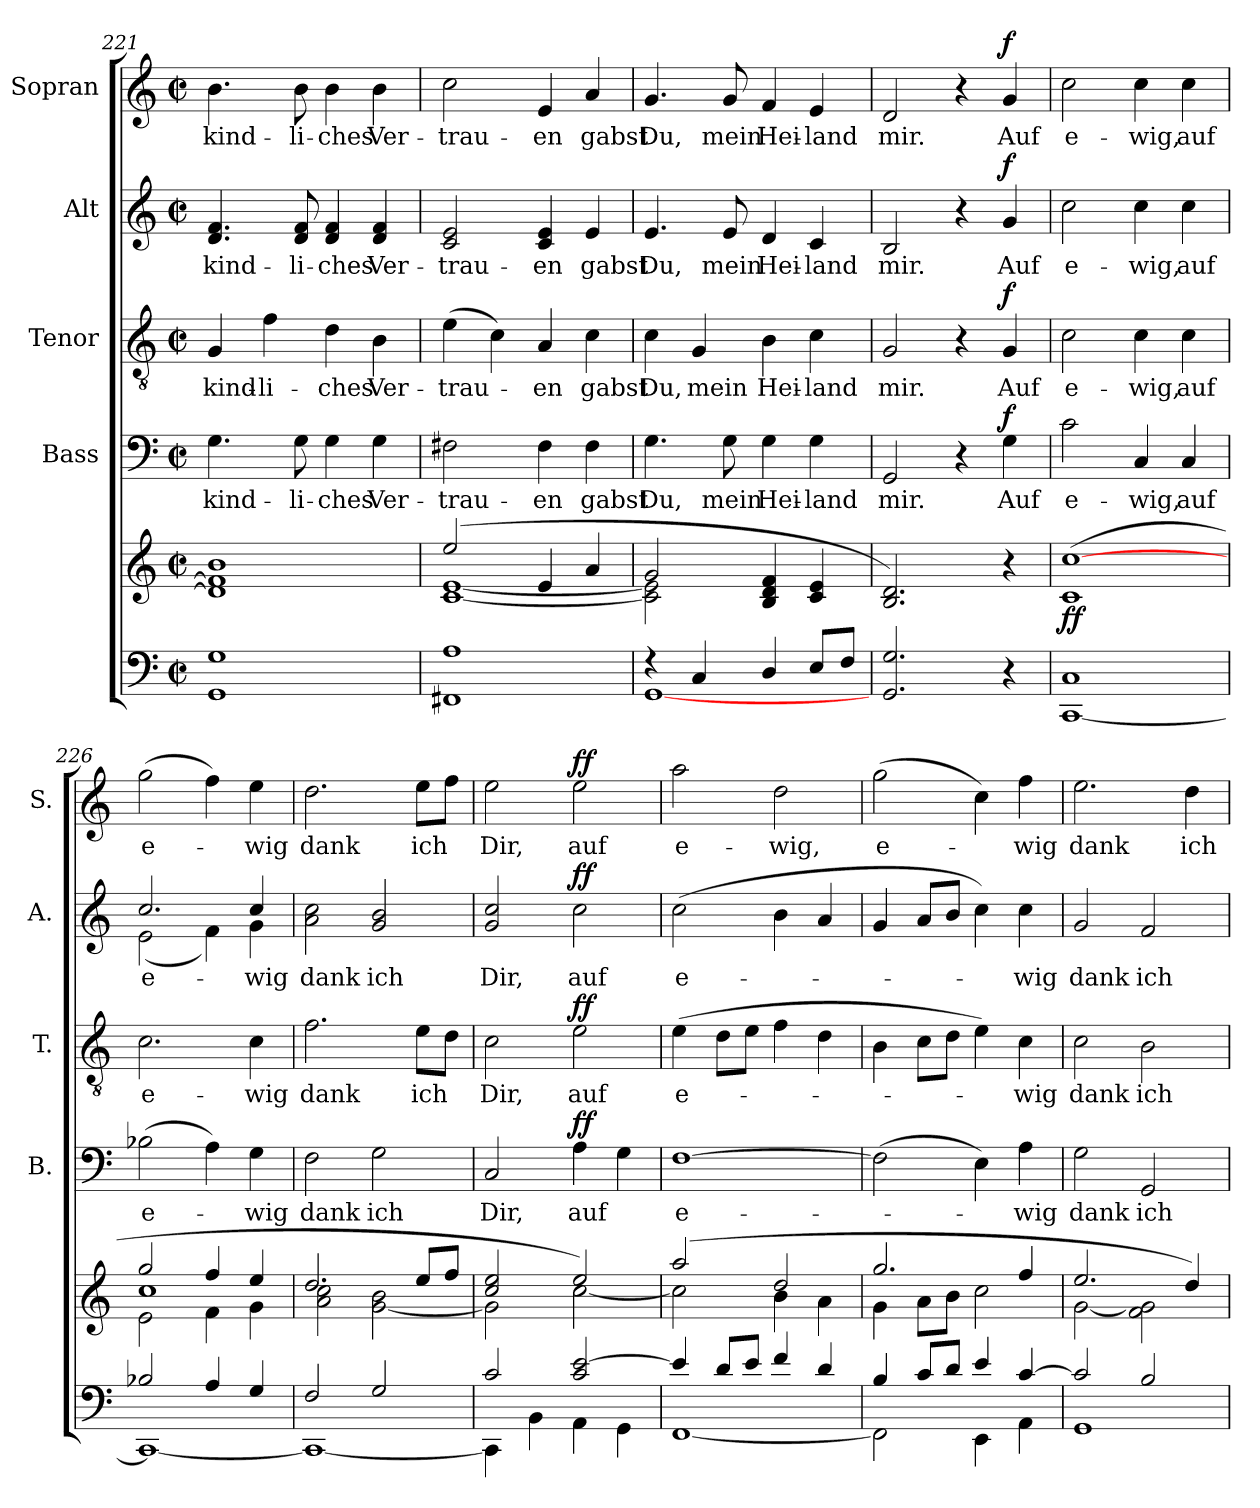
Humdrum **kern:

**kern	**kern	**dynam	**kern	**text	**dynam	**kern	**text	**dynam	**kern	**text	**dynam	**kern	**text	**dynam
*part5	*part5	*part5	*part4	*part4	*part4	*part3	*part3	*part3	*part2	*part2	*part2	*part1	*part1	*part1
*staff6	*staff5	*staff5/6	*staff4	*staff4	*staff4	*staff3	*staff3	*staff3	*staff2	*staff2	*staff2	*staff1	*staff1	*staff1
*	*	*	*I"Bass	*	*	*I"Tenor	*	*	*I"Alt	*	*	*I"Sopran	*	*
*	*	*	*I'B.	*	*	*I'T.	*	*	*I'A.	*	*	*I'S.	*	*
*clefF4	*clefG2	*	*clefF4	*	*	*clefGv2	*	*	*clefG2	*	*	*clefG2	*	*
*k[]	*k[]	*	*k[]	*	*	*k[]	*	*	*k[]	*	*	*k[]	*	*
*C:	*C:	*	*C:	*	*	*C:	*	*	*C:	*	*	*C:	*	*
*M2/2	*M2/2	*	*M2/2	*	*	*M2/2	*	*	*M2/2	*	*	*M2/2	*	*
*met(c|)	*met(c|)	*	*met(c|)	*	*	*met(c|)	*	*	*met(c|)	*	*	*met(c|)	*	*
=221	=221	=221	=221	=221	=221	=221	=221	=221	=221	=221	=221	=221	=221	=221
*^	*^	*	*	*	*	*	*	*	*	*	*	*	*	*
!	!	!	!	!	!	!LO:LY:b	!	!	!LO:LY:b	!	!	!LO:LY:b	!	!	!LO:LY:b	!
1G	1GG	1b	1d] 1f]	.	4.G\	kind-	.	4G/	kind-	.	4.d/ 4.f/	kind-	.	4.b\	kind-	.
!	!	!	!	!	!	!	!	!	!LO:LY:b	!	!	!	!	!	!	!
.	.	.	.	.	.	.	.	4f\	-li-	.	.	.	.	.	.	.
!	!	!	!	!	!	!LO:LY:b	!	!	!	!	!	!LO:LY:b	!	!	!LO:LY:b	!
.	.	.	.	.	8G\	-li-	.	.	.	.	8d/ 8f/	-li-	.	8b\	-li-	.
!	!	!	!	!	!	!LO:LY:b	!	!	!LO:LY:b	!	!	!LO:LY:b	!	!	!LO:LY:b	!
.	.	.	.	.	4G\	-ches	.	4d\	-ches	.	4d/ 4f/	-ches	.	4b\	-ches	.
!	!	!	!	!	!	!LO:LY:b	!	!	!LO:LY:b	!	!	!LO:LY:b	!	!	!LO:LY:b	!
.	.	.	.	.	4G\	Ver-	.	4B\	Ver-	.	4d/ 4f/	Ver-	.	4b\	Ver-	.
=222	=222	=222	=222	=222	=222	=222	=222	=222	=222	=222	=222	=222	=222	=222	=222	=222
!	!	!	!	!	!	!LO:LY:b	!	!	!LO:LY:b	!	!	!LO:LY:b	!	!	!LO:LY:b	!
1A	1FF#X	(2ee/	[<1c [<1e	.	2F#X\	-trau-	.	(>4e\	-trau-	.	2c/ 2e/	-trau-	.	2cc\	-trau-	.
.	.	.	.	.	.	.	.	4c\)	.	.	.	.	.	.	.	.
!	!	!	!	!	!	!LO:LY:b	!	!	!LO:LY:b	!	!	!LO:LY:b	!	!	!LO:LY:b	!
.	.	4e/	.	.	4F#\	-en	.	4A/	-en	.	4c/ 4e/	-en	.	4e/	-en	.
!	!	!	!	!	!	!LO:LY:b	!	!	!LO:LY:b	!	!	!LO:LY:b	!	!	!LO:LY:b	!
.	.	4a/	.	.	4F#\	gabst	.	4c\	gabst	.	4e/	gabst	.	4a/	gabst	.
=223	=223	=223	=223	=223	=223	=223	=223	=223	=223	=223	=223	=223	=223	=223	=223	=223
!	!	!	!	!	!	!LO:LY:b	!	!	!LO:LY:b	!	!	!LO:LY:b	!	!	!LO:LY:b	!
4rF	[<1GG	2g/	2c\] 2e\]	.	4.G\	Du,	.	4c\	Du,	.	4.e/	Du,	.	4.g/	Du,	.
!	!	!	!	!	!	!	!	!	!LO:LY:b	!	!	!	!	!	!	!
4C/	.	.	.	.	.	.	.	4G/	mein	.	.	.	.	.	.	.
!	!	!	!	!	!	!LO:LY:b	!	!	!	!	!	!LO:LY:b	!	!	!LO:LY:b	!
.	.	.	.	.	8G\	mein	.	.	.	.	8e/	mein	.	8g/	mein	.
!	!	!	!	!	!	!LO:LY:b	!	!	!LO:LY:b	!	!	!LO:LY:b	!	!	!LO:LY:b	!
4D/	.	4B/ 4d/ 4f/	2ryy	.	4G\	Hei-	.	4B\	Hei-	.	4d/	Hei-	.	4f/	Hei-	.
!	!	!	!	!	!	!LO:LY:b	!	!	!LO:LY:b	!	!	!LO:LY:b	!	!	!LO:LY:b	!
8E/L	.	4c/ 4e/	.	.	4G\	-land	.	4c\	-land	.	4c/	-land	.	4e/	-land	.
8F/J	.	.	.	.	.	.	.	.	.	.	.	.	.	.	.	.
*v	*v	*	*	*	*	*	*	*	*	*	*	*	*	*	*	*
*	*v	*v	*	*	*	*	*	*	*	*	*	*	*	*	*
!!LO:PB:g=z
=224	=224	=224	=224	=224	=224	=224	=224	=224	=224	=224	=224	=224	=224	=224
!	!	!	!	!LO:LY:b	!	!	!LO:LY:b	!	!	!LO:LY:b	!	!	!LO:LY:b	!
2.GG/ 2.G/	2.B/ 2.d/)	.	2GG/	mir.	.	2G/	mir.	.	2B/	mir.	.	2d/	mir.	.
.	.	.	4r	.	.	4r	.	.	4r	.	.	4r	.	.
!	!	!	!	!LO:LY:b	!LO:DY:a	!	!LO:LY:b	!LO:DY:a	!	!LO:LY:b	!LO:DY:a	!	!LO:LY:b	!LO:DY:a
4r	4r	.	4G\	Auf	f	4G/	Auf	f	4g/	Auf	f	4g/	Auf	f
=225	=225	=225	=225	=225	=225	=225	=225	=225	=225	=225	=225	=225	=225	=225
*^	*^	*	*	*	*	*	*	*	*	*	*	*	*	*
!	!	!	!	!LO:DY:b	!	!LO:LY:b	!	!	!LO:LY:b	!	!	!LO:LY:b	!	!	!LO:LY:b	!
1C	[<1CC	(>[>1cc	1c	ff	2c\	e-	.	2c\	e-	.	2cc\	e-	.	2cc\	e-	.
!	!	!	!	!	!	!LO:LY:b	!	!	!LO:LY:b	!	!	!LO:LY:b	!	!	!LO:LY:b	!
.	.	.	.	.	4C/	-wig,	.	4c\	-wig,	.	4cc\	-wig,	.	4cc\	-wig,	.
!	!	!	!	!	!	!LO:LY:b	!	!	!LO:LY:b	!	!	!LO:LY:b	!	!	!LO:LY:b	!
.	.	.	.	.	4C/	auf	.	4c\	auf	.	4cc\	auf	.	4cc\	auf	.
=226	=226	=226	=226	=226	=226	=226	=226	=226	=226	=226	=226	=226	=226	=226	=226	=226
*	*	*	*^	*	*	*	*	*	*	*	*	*	*	*	*	*
!	!	!	!	!	!	!	!LO:LY:b	!	!	!LO:LY:b	!	!	!LO:LY:b	!	!	!LO:LY:b	!
*	*	*	*	*	*	*	*	*	*	*	*	*^	*	*	*	*	*
2B-X/	1CC_	2gg/	2e\	1cc	.	(>2B-X\	e-	.	2.c\	e-	.	2.cc/	(<2e\	e-	.	(>2gg\	e-	.
4A/	.	4ff/	4f\	.	.	4A\)	.	.	.	.	.	.	4f\)	.	.	4ff\)	.	.
!	!	!	!	!	!	!	!LO:LY:b	!	!	!LO:LY:b	!	!	!	!LO:LY:b	!	!	!LO:LY:b	!
4G/	.	4ee/	4g\	.	.	4G\	-wig	.	4c\	-wig	.	4cc/	4g\	-wig	.	4ee\	-wig	.
*	*	*	*v	*v	*	*	*	*	*	*	*	*	*	*	*	*	*	*
=227	=227	=227	=227	=227	=227	=227	=227	=227	=227	=227	=227	=227	=227	=227	=227	=227	=227
!	!	!	!	!	!	!LO:LY:b	!	!	!LO:LY:b	!	!	!	!LO:LY:b	!	!	!LO:LY:b	!
*	*	*	*	*	*	*	*	*	*	*	*v	*v	*	*	*	*	*
2F/	1CC_	2.dd/	2a\ 2cc\	.	2F\	dank	.	2.f\	dank	.	2a\ 2cc\	dank	.	2.dd\	dank	.
!	!	!	!	!	!	!LO:LY:b	!	!	!	!	!	!LO:LY:b	!	!	!	!
2G/	.	.	[<2g\ 2b\	.	2G\	ich	.	.	.	.	2g/ 2b/	ich	.	.	.	.
!	!	!	!	!	!	!	!	!	!LO:LY:b	!	!	!	!	!	!LO:LY:b	!
.	.	8ee/L	.	.	.	.	.	8e\L	ich	.	.	.	.	8ee\L	ich	.
.	.	8ff/J	.	.	.	.	.	8d\J	.	.	.	.	.	8ff\J	.	.
=228	=228	=228	=228	=228	=228	=228	=228	=228	=228	=228	=228	=228	=228	=228	=228	=228
!	!	!	!	!	!	!LO:LY:b	!	!	!LO:LY:b	!	!	!LO:LY:b	!	!	!LO:LY:b	!
2c/	4CC\]	2cc/ 2ee/	2g\]	.	2C/	Dir,	.	2c\	Dir,	.	2g/ 2cc/	Dir,	.	2ee\	Dir,	.
.	4BB\	.	.	.	.	.	.	.	.	.	.	.	.	.	.	.
!	!	!	!	!	!	!LO:LY:b	!LO:DY:a	!	!LO:LY:b	!LO:DY:a	!	!LO:LY:b	!LO:DY:a	!	!LO:LY:b	!LO:DY:a
2c/ [>2e/	4AA\	2ee/)	[<2cc\	.	4A\	auf	ff	2e\	auf	ff	2cc\	auf	ff	2ee\	auf	ff
.	4GG\	.	.	.	4G\	.	.	.	.	.	.	.	.	.	.	.
=229	=229	=229	=229	=229	=229	=229	=229	=229	=229	=229	=229	=229	=229	=229	=229	=229
!	!	!	!	!	!	!LO:LY:b	!	!	!LO:LY:b	!	!	!LO:LY:b	!	!	!LO:LY:b	!
4e/]	[<1FF	(2aa/	2cc\]	.	[1F	e-	.	(>4e\	e-	.	(>2cc\	e-	.	2aa\	e-	.
8d/L	.	.	.	.	.	.	.	8d\L	.	.	.	.	.	.	.	.
8e/J	.	.	.	.	.	.	.	8e\J	.	.	.	.	.	.	.	.
!	!	!	!	!	!	!	!	!	!	!	!	!	!	!	!LO:LY:b	!
4f/	.	2dd/	4b\	.	.	.	.	4f\	.	.	4b\	.	.	2dd\	-wig,	.
4d/	.	.	4a\	.	.	.	.	4d\	.	.	4a/	.	.	.	.	.
=230	=230	=230	=230	=230	=230	=230	=230	=230	=230	=230	=230	=230	=230	=230	=230	=230
!	!	!	!	!	!	!	!	!	!	!	!	!	!	!	!LO:LY:b	!
4B/	2FF\]	2.gg/	4g\	.	(>2F\]	.	.	4B\	.	.	4g/	.	.	(>2gg\	e-	.
8c/L	.	.	8a\L	.	.	.	.	8c\L	.	.	8a/L	.	.	.	.	.
8d/J	.	.	8b\J	.	.	.	.	8d\J	.	.	8b/J	.	.	.	.	.
4e/	4EE\	.	2cc\	.	4E\)	.	.	4e\)	.	.	4cc\)	.	.	4cc\)	.	.
!	!	!	!	!	!	!LO:LY:b	!	!	!LO:LY:b	!	!	!LO:LY:b	!	!	!LO:LY:b	!
[>4c/	4AA\	4ff/	.	.	4A\	-wig	.	4c\	-wig	.	4cc\	-wig	.	4ff\	-wig	.
!!LO:LB:g=z
=231	=231	=231	=231	=231	=231	=231	=231	=231	=231	=231	=231	=231	=231	=231	=231	=231
!	!	!	!	!	!	!LO:LY:b	!	!	!LO:LY:b	!	!	!LO:LY:b	!	!	!LO:LY:b	!
2c/]	1GG	2.ee/	[<2g\	.	2G\	dank	.	2c\	dank	.	2g/	dank	.	2.ee\	dank	.
!	!	!	!	!	!	!LO:LY:b	!	!	!LO:LY:b	!	!	!LO:LY:b	!	!	!	!
2B/	.	.	2f\ 2g\]	.	2GG/	ich	.	2B\	ich	.	2f/	ich	.	.	.	.
!	!	!	!	!	!	!	!	!	!	!	!	!	!	!	!LO:LY:b	!
.	.	4dd/)	.	.	.	.	.	.	.	.	.	.	.	4dd\	ich	.
*v	*v	*	*	*	*	*	*	*	*	*	*	*	*	*	*	*
*	*v	*v	*	*	*	*	*	*	*	*	*	*	*	*	*
=	=	=	=	=	=	=	=	=	=	=	=	=	=	=
*-	*-	*-	*-	*-	*-	*-	*-	*-	*-	*-	*-	*-	*-	*-
